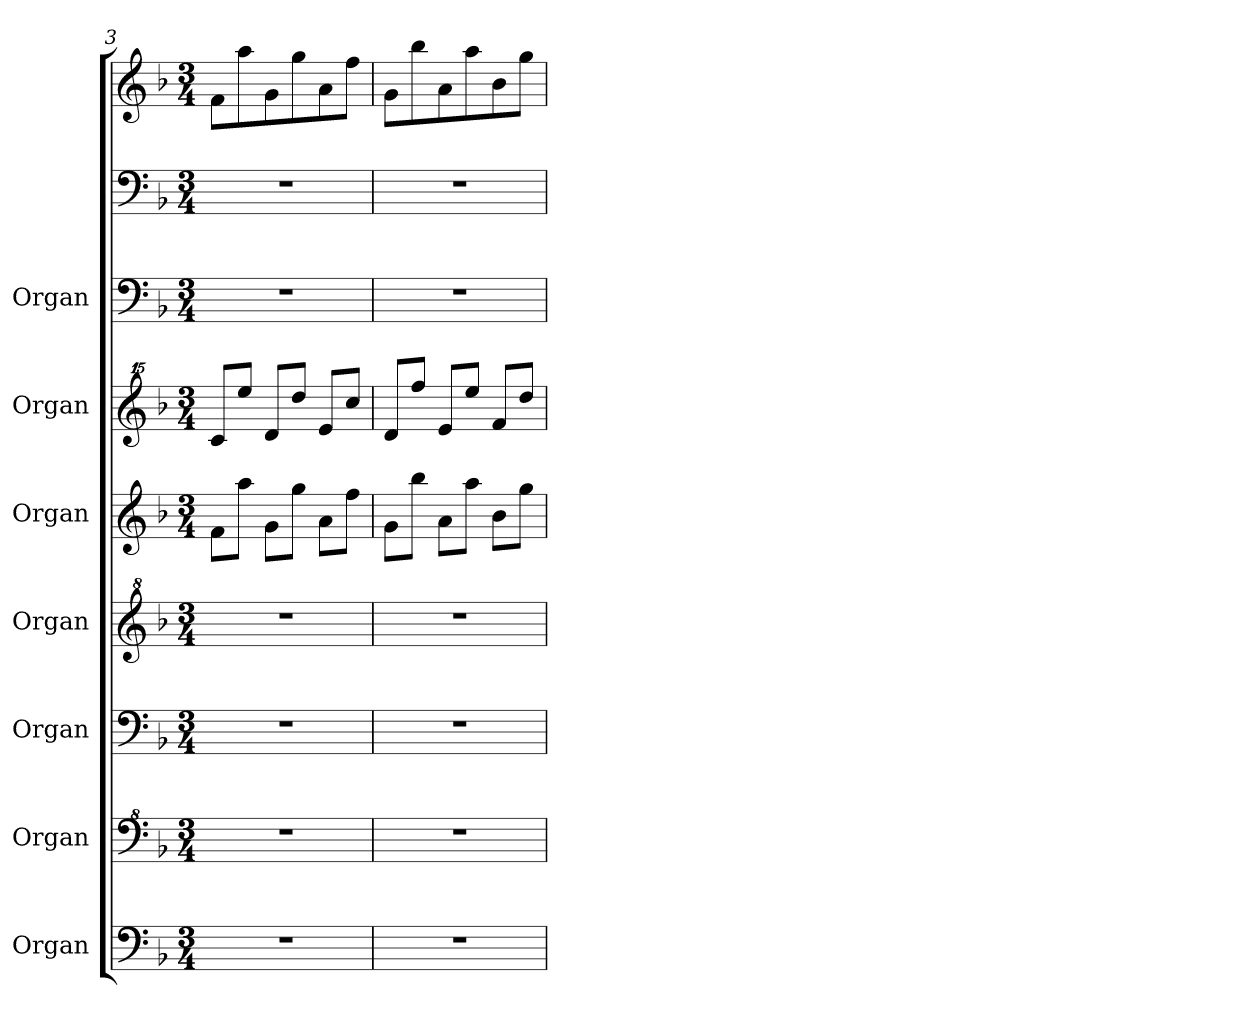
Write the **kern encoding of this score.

**kern	**kern	**kern	**kern	**kern	**kern	**kern	**kern	**kern
*part7	*part6	*part5	*part4	*part3	*part2	*part1	*part1	*part1
*staff9	*staff8	*staff7	*staff6	*staff5	*staff4	*staff3	*staff2	*staff1
*I"Organ	*I"Organ	*I"Organ	*I"Organ	*I"Organ	*I"Organ	*I"Organ	*	*
*	*I'Org.	*	*	*	*	*	*	*
*clefF4	*clefF^4	*clefF4	*clefG^2	*clefG2	*clefG^^2	*clefF4	*clefF4	*clefG2
*k[b-]	*k[b-]	*k[b-]	*k[b-]	*k[b-]	*k[b-]	*k[b-]	*k[b-]	*k[b-]
*M3/4	*M3/4	*M3/4	*M3/4	*M3/4	*M3/4	*M3/4	*M3/4	*M3/4
=3	=3	=3	=3	=3	=3	=3	=3	=3
2.r	2.r	2.r	2.r	8f\L	8ccc/L	2.r	2.r	8f\L
.	.	.	.	8aa\J	8eeee/J	.	.	8aa\
.	.	.	.	8g\L	8ddd/L	.	.	8g\
.	.	.	.	8gg\J	8dddd/J	.	.	8gg\
.	.	.	.	8a\L	8eee/L	.	.	8a\
.	.	.	.	8ff\J	8cccc/J	.	.	8ff\J
=4	=4	=4	=4	=4	=4	=4	=4	=4
2.r	2.r	2.r	2.r	8g\L	8ddd/L	2.r	2.r	8g\L
.	.	.	.	8bb-\J	8ffff/J	.	.	8bb-\
.	.	.	.	8a\L	8eee/L	.	.	8a\
.	.	.	.	8aa\J	8eeee/J	.	.	8aa\
.	.	.	.	8b-\L	8fff/L	.	.	8b-\
.	.	.	.	8gg\J	8dddd/J	.	.	8gg\J
=	=	=	=	=	=	=	=	=
*-	*-	*-	*-	*-	*-	*-	*-	*-
